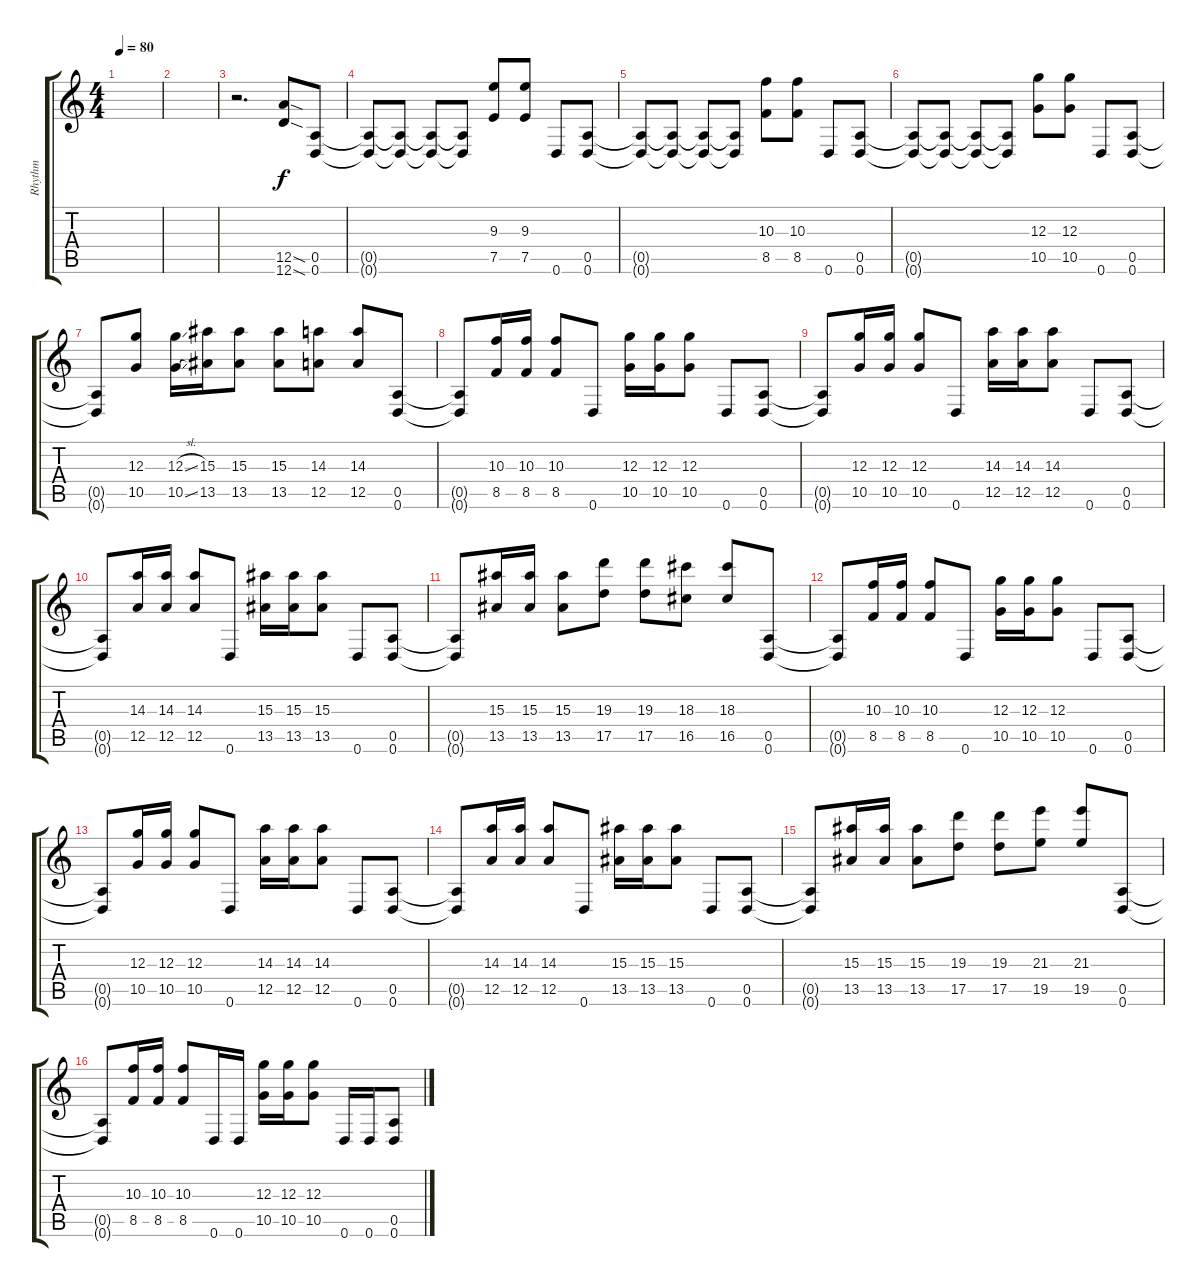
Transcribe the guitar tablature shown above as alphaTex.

\track ("Rhythm" "Rhythm") {instrument distortionguitar}
\staff {score tabs}
\tuning (E4 B3 G3 D3 A2 D2) {hide}
\ts (4 4)
\tempo 80
\clef g2
\ks c
|
|
r.2{d} (12.5{sod} 12.6{sod}).8 (0.5 0.6).8 |
(0.5{t} 0.6{t}).8 (0.5{t} 0.6{t}).8 (0.5{t} 0.6{t}).8 (0.5{t} 0.6{t}).8 (9.3 7.5).8 (9.3 7.5).8 0.6.8 (0.5 0.6).8 |
(0.5{t} 0.6{t}).8 (0.5{t} 0.6{t}).8 (0.5{t} 0.6{t}).8 (0.5{t} 0.6{t}).8 (10.3 8.5).8 (10.3 8.5).8 0.6.8 (0.5 0.6).8 |
(0.5{t} 0.6{t}).8 (0.5{t} 0.6{t}).8 (0.5{t} 0.6{t}).8 (0.5{t} 0.6{t}).8 (12.3 10.5).8 (12.3 10.5).8 0.6.8 (0.5 0.6).8 |
(0.5{t} 0.6{t}).8 (12.3 10.5).8 (12.3{sl} 10.5{sl}).16 (15.3 13.5).16 (15.3 13.5).8 (15.3 13.5).8 (14.3 12.5).8 (14.3 12.5).8 (0.5 0.6).8 |
(0.5{t} 0.6{t}).8 (10.3 8.5).16 (10.3 8.5).16 (10.3 8.5).8 0.6.8 (12.3 10.5).16 (12.3 10.5).16 (12.3 10.5).8 0.6.8 (0.5 0.6).8 |
(0.5{t} 0.6{t}).8 (12.3 10.5).16 (12.3 10.5).16 (12.3 10.5).8 0.6.8 (14.3 12.5).16 (14.3 12.5).16 (14.3 12.5).8 0.6.8 (0.5 0.6).8 |
(0.5{t} 0.6{t}).8 (14.3 12.5).16 (14.3 12.5).16 (14.3 12.5).8 0.6.8 (15.3 13.5).16 (15.3 13.5).16 (15.3 13.5).8 0.6.8 (0.5 0.6).8 |
(0.5{t} 0.6{t}).8 (15.3 13.5).16 (15.3 13.5).16 (15.3 13.5).8 (19.3 17.5).8 (19.3 17.5).8 (18.3 16.5).8 (18.3 16.5).8 (0.5 0.6).8 |
(0.5{t} 0.6{t}).8 (10.3 8.5).16 (10.3 8.5).16 (10.3 8.5).8 0.6.8 (12.3 10.5).16 (12.3 10.5).16 (12.3 10.5).8 0.6.8 (0.5 0.6).8 |
(0.5{t} 0.6{t}).8 (12.3 10.5).16 (12.3 10.5).16 (12.3 10.5).8 0.6.8 (14.3 12.5).16 (14.3 12.5).16 (14.3 12.5).8 0.6.8 (0.5 0.6).8 |
(0.5{t} 0.6{t}).8 (14.3 12.5).16 (14.3 12.5).16 (14.3 12.5).8 0.6.8 (15.3 13.5).16 (15.3 13.5).16 (15.3 13.5).8 0.6.8 (0.5 0.6).8 |
(0.5{t} 0.6{t}).8 (15.3 13.5).16 (15.3 13.5).16 (15.3 13.5).8 (19.3 17.5).8 (19.3 17.5).8 (21.3 19.5).8 (21.3 19.5).8 (0.5 0.6).8 |
(0.5{t} 0.6{t}).8 (10.3 8.5).16 (10.3 8.5).16 (10.3 8.5).8 0.6.16 0.6.16 (12.3 10.5).16 (12.3 10.5).16 (12.3 10.5).8 0.6.16 0.6.16 (0.5 0.6).8
